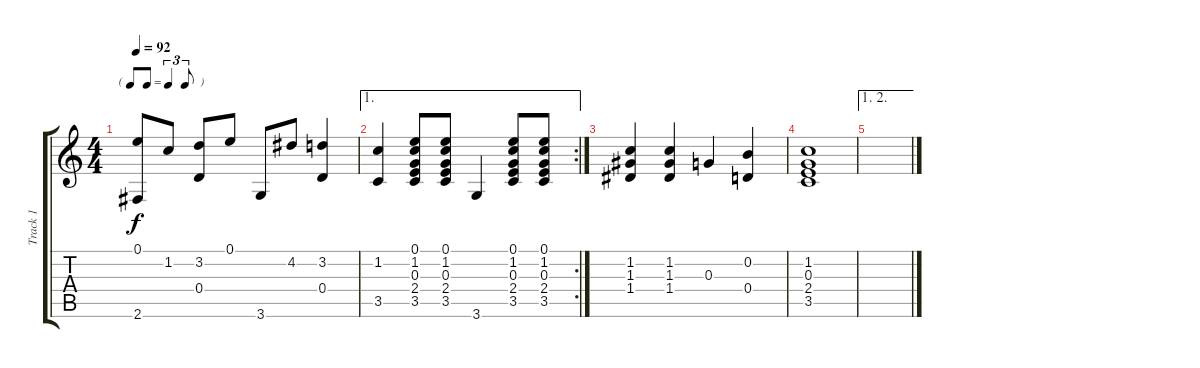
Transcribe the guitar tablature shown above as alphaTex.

\track ("Track 1" "Track 1") {instrument acousticguitarnylon}
\staff {score tabs}
\tuning (E4 B3 G3 D3 A2 E2) {hide}
\ts (4 4)
\tf triplet8th
\tempo 92
\clef g2
\ks c
(0.1 2.6).8{dy f} 1.2.8 (3.2 0.4).8 0.1.8 3.6.8 4.2.8 (3.2 0.4).4 |
\ae 1
\rc 2
(1.2 3.5).4 (0.1 1.2 0.3 2.4 3.5).8 (0.1 1.2 0.3 2.4 3.5).8 3.6.4 (0.1 1.2 0.3 2.4 3.5).8 (0.1 1.2 0.3 2.4 3.5).8 |
(1.2 1.3 1.4).4 (1.2 1.3 1.4).4 0.3.4 (0.2 0.4).4 |
(1.2 0.3 2.4 3.5).1 |
\ae (1 2)
